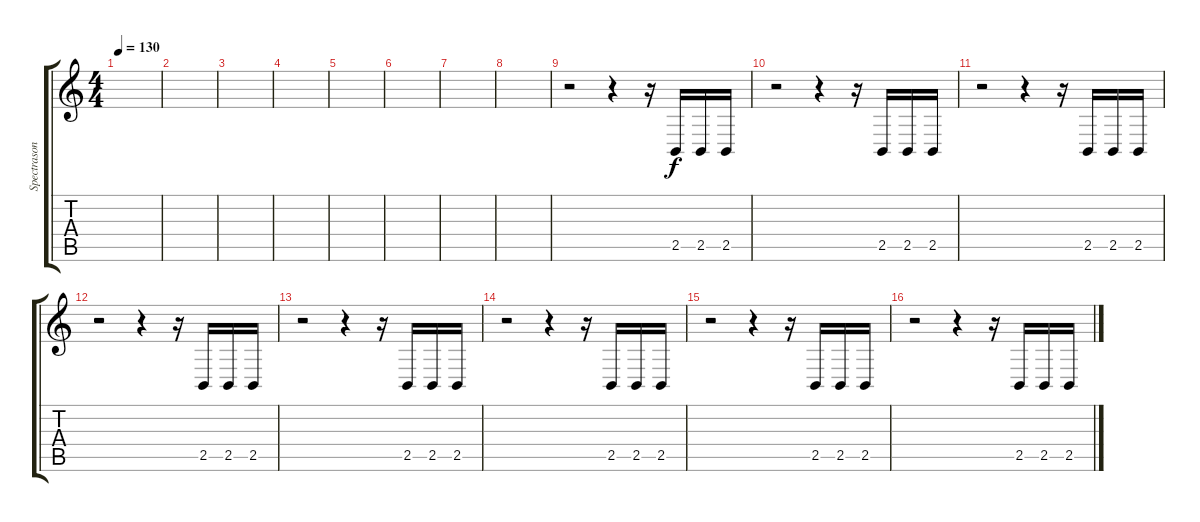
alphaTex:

\track ("Spectrasonics Omnisphere" "Spectrason") {instrument guitarfretnoise}
\staff {score tabs}
\tuning (E4 B3 G3 D3 A2 E2) {hide}
\ts (4 4)
\tempo 130
\clef g2
\ks c
|
|
|
|
|
|
|
|
r.2{volume 5 instrument synthdrum} r.4 r.16 2.5.16 2.5.16 2.5.16 |
r.2{volume 5 instrument synthdrum} r.4 r.16 2.5.16 2.5.16 2.5.16 |
r.2{volume 5 instrument synthdrum} r.4 r.16 2.5.16 2.5.16 2.5.16 |
r.2{volume 5 instrument synthdrum} r.4 r.16 2.5.16 2.5.16 2.5.16 |
r.2{volume 5 instrument synthdrum} r.4 r.16 2.5.16 2.5.16 2.5.16 |
r.2{volume 5 instrument synthdrum} r.4 r.16 2.5.16 2.5.16 2.5.16 |
r.2{volume 5 instrument synthdrum} r.4 r.16 2.5.16 2.5.16 2.5.16 |
r.2{volume 5 instrument synthdrum} r.4 r.16 2.5.16 2.5.16 2.5.16
